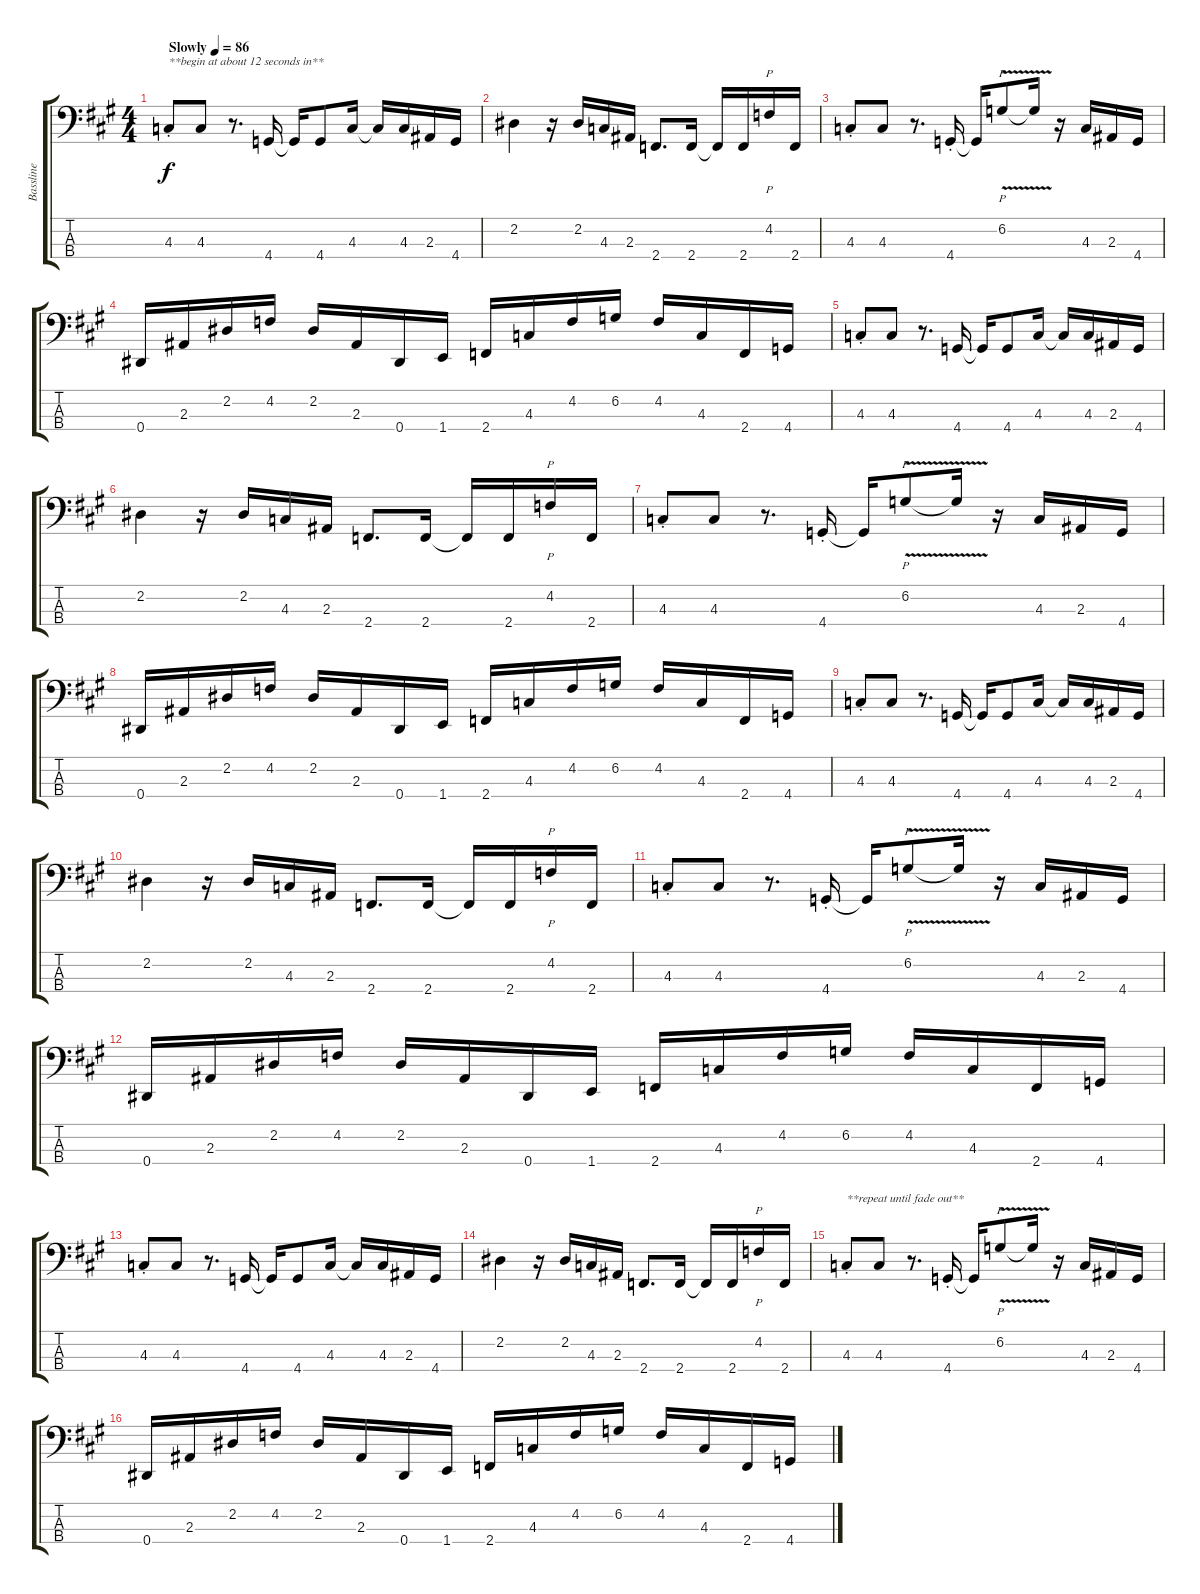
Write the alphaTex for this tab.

\track ("Bassline" "Bassline") {instrument fretlessbass}
\staff {score tabs}
\tuning (Gb2 Db2 Ab1 Eb1) {hide}
\ts (4 4)
\tempo (86 "Slowly")
\clef f4
\ks a
4.3{st}.8{txt "**begin at about 12 seconds in**" dy f instrument fretlessbass} 4.3.8 r.8{d} 4.4.16 4.4{t}.16 4.4.8 4.3.16 4.3{t}.16 4.3.16 2.3.16 4.4.16 |
2.2.4 r.16 2.2.16 4.3.16 2.3.16 2.4.8{d} 2.4.16 2.4{t}.16 2.4.16 4.2.16{p} 2.4.16 |
4.3{st}.8 4.3.8 r.8{d} 4.4{st}.16 4.4{t}.16 6.2{v}.8{p} 6.2{t}.16 r.16 4.3.16 2.3.16 4.4.16 |
0.4.16 2.3.16 2.2.16 4.2.16 2.2.16 2.3.16 0.4.16 1.4.16 2.4.16 4.3.16 4.2.16 6.2.16 4.2.16 4.3.16 2.4.16 4.4.16 |
4.3{st}.8 4.3.8 r.8{d} 4.4.16 4.4{t}.16 4.4.8 4.3.16 4.3{t}.16 4.3.16 2.3.16 4.4.16 |
2.2.4 r.16 2.2.16 4.3.16 2.3.16 2.4.8{d} 2.4.16 2.4{t}.16 2.4.16 4.2.16{p} 2.4.16 |
4.3{st}.8 4.3.8 r.8{d} 4.4{st}.16 4.4{t}.16 6.2{v}.8{p} 6.2{t}.16 r.16 4.3.16 2.3.16 4.4.16 |
0.4.16 2.3.16 2.2.16 4.2.16 2.2.16 2.3.16 0.4.16 1.4.16 2.4.16 4.3.16 4.2.16 6.2.16 4.2.16 4.3.16 2.4.16 4.4.16 |
4.3{st}.8 4.3.8 r.8{d} 4.4.16 4.4{t}.16 4.4.8 4.3.16 4.3{t}.16 4.3.16 2.3.16 4.4.16 |
2.2.4 r.16 2.2.16 4.3.16 2.3.16 2.4.8{d} 2.4.16 2.4{t}.16 2.4.16 4.2.16{p} 2.4.16 |
4.3{st}.8 4.3.8 r.8{d} 4.4{st}.16 4.4{t}.16 6.2{v}.8{p} 6.2{t}.16 r.16 4.3.16 2.3.16 4.4.16 |
0.4.16 2.3.16 2.2.16 4.2.16 2.2.16 2.3.16 0.4.16 1.4.16 2.4.16 4.3.16 4.2.16 6.2.16 4.2.16 4.3.16 2.4.16 4.4.16 |
4.3{st}.8 4.3.8 r.8{d} 4.4.16 4.4{t}.16 4.4.8 4.3.16 4.3{t}.16 4.3.16 2.3.16 4.4.16 |
2.2.4 r.16 2.2.16 4.3.16 2.3.16 2.4.8{d} 2.4.16 2.4{t}.16 2.4.16 4.2.16{p} 2.4.16 |
4.3{st}.8{txt "**repeat until fade out**"} 4.3.8 r.8{d} 4.4{st}.16 4.4{t}.16 6.2{v}.8{p} 6.2{t}.16 r.16 4.3.16 2.3.16 4.4.16 |
0.4.16 2.3.16 2.2.16 4.2.16 2.2.16 2.3.16 0.4.16 1.4.16 2.4.16 4.3.16 4.2.16 6.2.16 4.2.16 4.3.16 2.4.16 4.4.16
